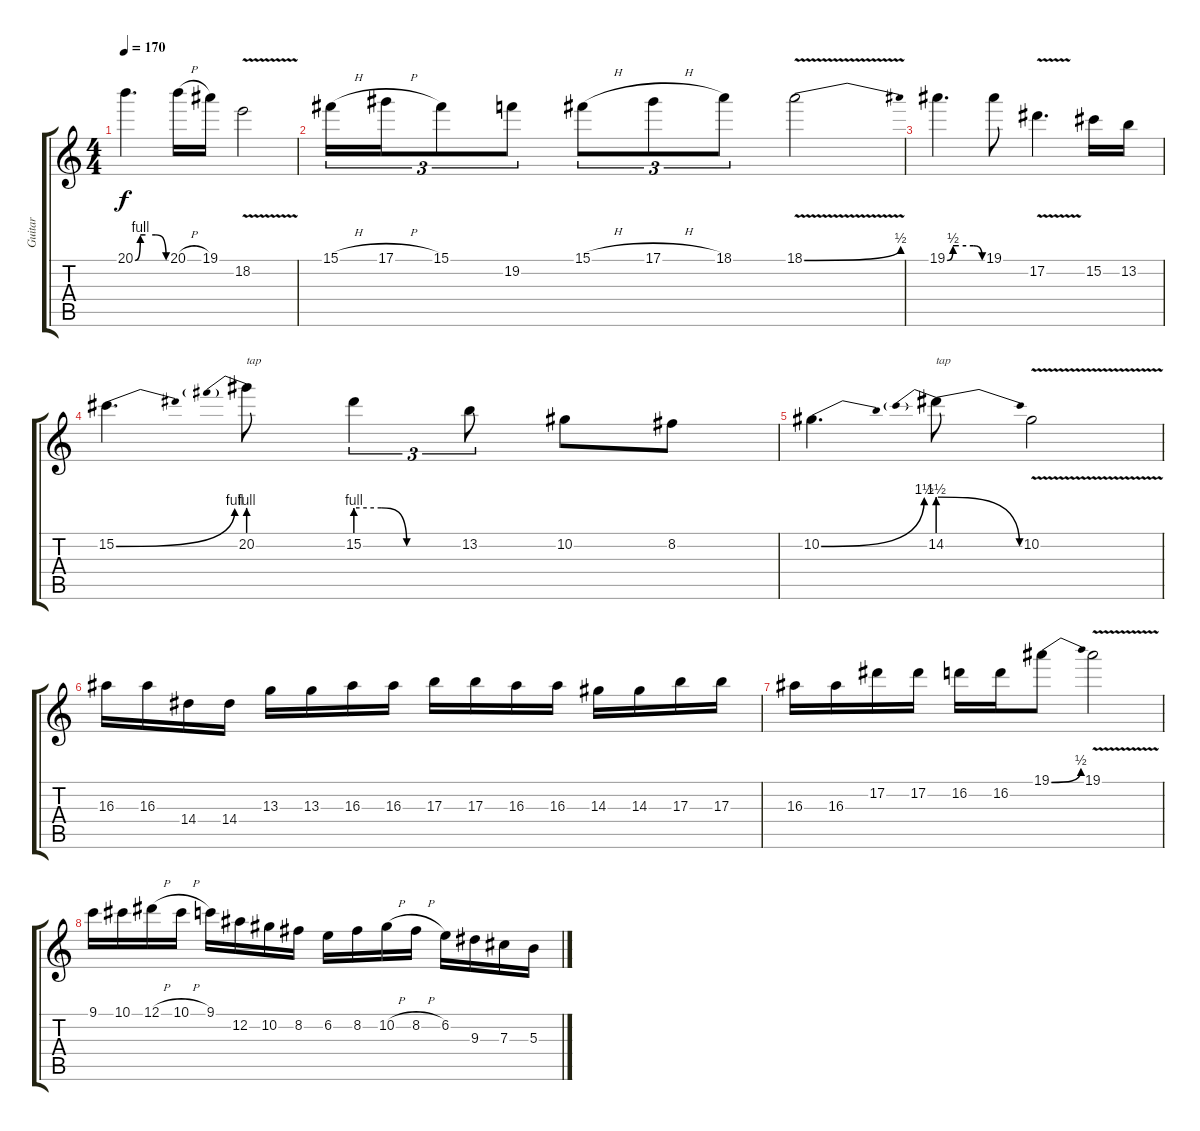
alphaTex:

\track ("Guitar" "Guitar") {instrument distortionguitar}
\staff {score tabs}
\tuning (Eb4 Bb3 Gb3 Db3 Ab2 Eb2) {hide}
\ts (4 4)
\tempo 170
\clef g2
\ks c
20.1{be (custom 0 0 10 4 20 4 40 4 60 0)}.4{d dy f} 20.1{h}.16 19.1.16 18.2{v}.2 |
15.1{h}.16{tu (3 2)} 17.1{h}.16{tu (3 2)} 15.1.8{tu (3 2)} 19.2.8{tu (3 2)} 15.1{h}.8{tu (3 2)} 17.1{h}.8{tu (3 2)} 18.1.8{tu (3 2)} 18.1{be (bend 0 0 60 2) v}.2 |
19.1{be (custom 0 0 10 2 20 2 45 2 60 0)}.4{d} 19.1.8 17.2{v}.4{d} 15.2.16 13.2.16 |
15.2{be (bend 0 0 60 4)}.4{d} 20.2{be (prebend 0 4 60 4)}.8{txt "tap"} 15.2{be (custom 0 4 15 4 30 0 60 0)}.4{tu (3 2)} 13.2.8{tu (3 2)} 10.2.8 8.2.8 |
10.2{be (bend 0 0 60 6)}.4{d} 14.2{be (prebendrelease 0 6 60 0)}.8{txt "tap"} 10.2{v}.2 |
16.3.16 16.3.16 14.4.16 14.4.16 13.3.16 13.3.16 16.3.16 16.3.16 17.3.16 17.3.16 16.3.16 16.3.16 14.3.16 14.3.16 17.3.16 17.3.16 |
16.3.16 16.3.16 17.2.16 17.2.16 16.2.16 16.2.16 19.1{be (bend 0 0 60 2)}.8 19.1{v}.2 |
9.1.16 10.1.16 12.1{h}.16 10.1{h}.16 9.1.16 12.2.16 10.2.16 8.2.16 6.2.16 8.2.16 10.2{h}.16 8.2{h}.16 6.2.16 9.3.16 7.3.16 5.3.16
